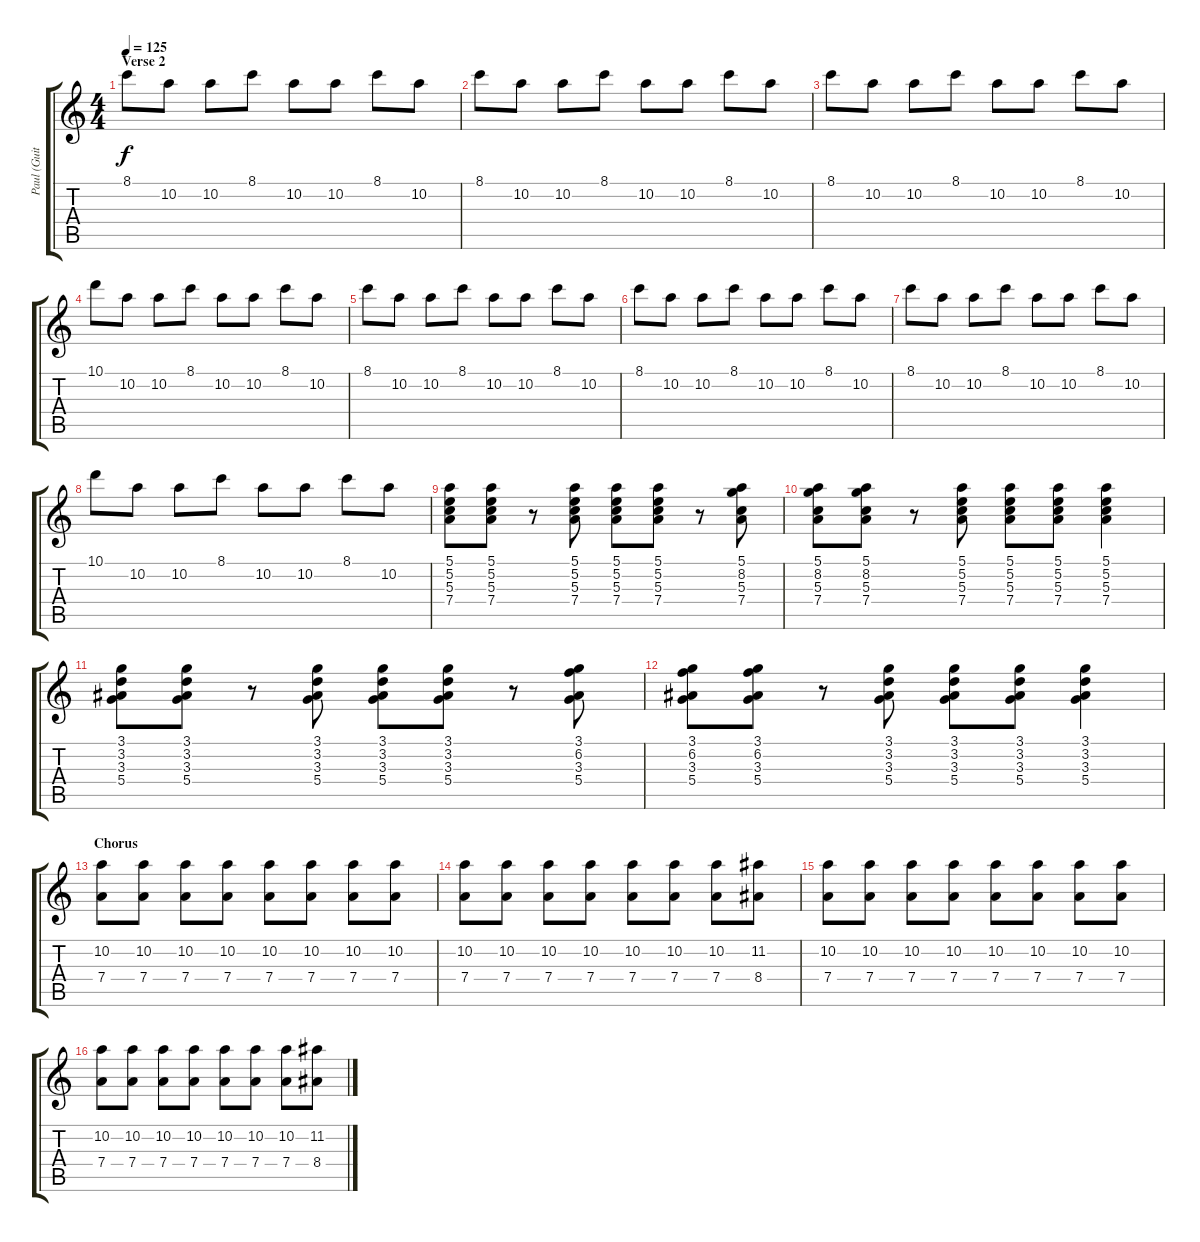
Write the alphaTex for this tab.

\track ("Paul (Guitar)" "Paul (Guit") {instrument overdrivenguitar}
\staff {score tabs}
\tuning (E4 B3 G3 D3 A2 E2) {hide}
\ts (4 4)
\section ("" "Verse 2")
\tempo 125
\clef g2
\ks c
8.1.8{dy f} 10.2.8 10.2.8 8.1.8 10.2.8 10.2.8 8.1.8 10.2.8 |
8.1.8 10.2.8 10.2.8 8.1.8 10.2.8 10.2.8 8.1.8 10.2.8 |
8.1.8 10.2.8 10.2.8 8.1.8 10.2.8 10.2.8 8.1.8 10.2.8 |
10.1.8 10.2.8 10.2.8 8.1.8 10.2.8 10.2.8 8.1.8 10.2.8 |
8.1.8 10.2.8 10.2.8 8.1.8 10.2.8 10.2.8 8.1.8 10.2.8 |
8.1.8 10.2.8 10.2.8 8.1.8 10.2.8 10.2.8 8.1.8 10.2.8 |
8.1.8 10.2.8 10.2.8 8.1.8 10.2.8 10.2.8 8.1.8 10.2.8 |
10.1.8 10.2.8 10.2.8 8.1.8 10.2.8 10.2.8 8.1.8 10.2.8 |
(5.1 5.2 5.3 7.4).8 (5.1 5.2 5.3 7.4).8 r.8 (5.1 5.2 5.3 7.4).8 (5.1 5.2 5.3 7.4).8 (5.1 5.2 5.3 7.4).8 r.8 (5.1 8.2 5.3 7.4).8 |
(5.1 8.2 5.3 7.4).8 (5.1 8.2 5.3 7.4).8 r.8 (5.1 5.2 5.3 7.4).8 (5.1 5.2 5.3 7.4).8 (5.1 5.2 5.3 7.4).8 (5.1 5.2 5.3 7.4).4 |
(3.1 3.2 3.3 5.4).8 (3.1 3.2 3.3 5.4).8 r.8 (3.1 3.2 3.3 5.4).8 (3.1 3.2 3.3 5.4).8 (3.1 3.2 3.3 5.4).8 r.8 (3.1 6.2 3.3 5.4).8 |
(3.1 6.2 3.3 5.4).8 (3.1 6.2 3.3 5.4).8 r.8 (3.1 3.2 3.3 5.4).8 (3.1 3.2 3.3 5.4).8 (3.1 3.2 3.3 5.4).8 (3.1 3.2 3.3 5.4).4 |
\section ("" "Chorus")
(10.2 7.4).8 (10.2 7.4).8 (10.2 7.4).8 (10.2 7.4).8 (10.2 7.4).8 (10.2 7.4).8 (10.2 7.4).8 (10.2 7.4).8 |
(10.2 7.4).8 (10.2 7.4).8 (10.2 7.4).8 (10.2 7.4).8 (10.2 7.4).8 (10.2 7.4).8 (10.2 7.4).8 (11.2 8.4).8 |
(10.2 7.4).8 (10.2 7.4).8 (10.2 7.4).8 (10.2 7.4).8 (10.2 7.4).8 (10.2 7.4).8 (10.2 7.4).8 (10.2 7.4).8 |
(10.2 7.4).8 (10.2 7.4).8 (10.2 7.4).8 (10.2 7.4).8 (10.2 7.4).8 (10.2 7.4).8 (10.2 7.4).8 (11.2 8.4).8
